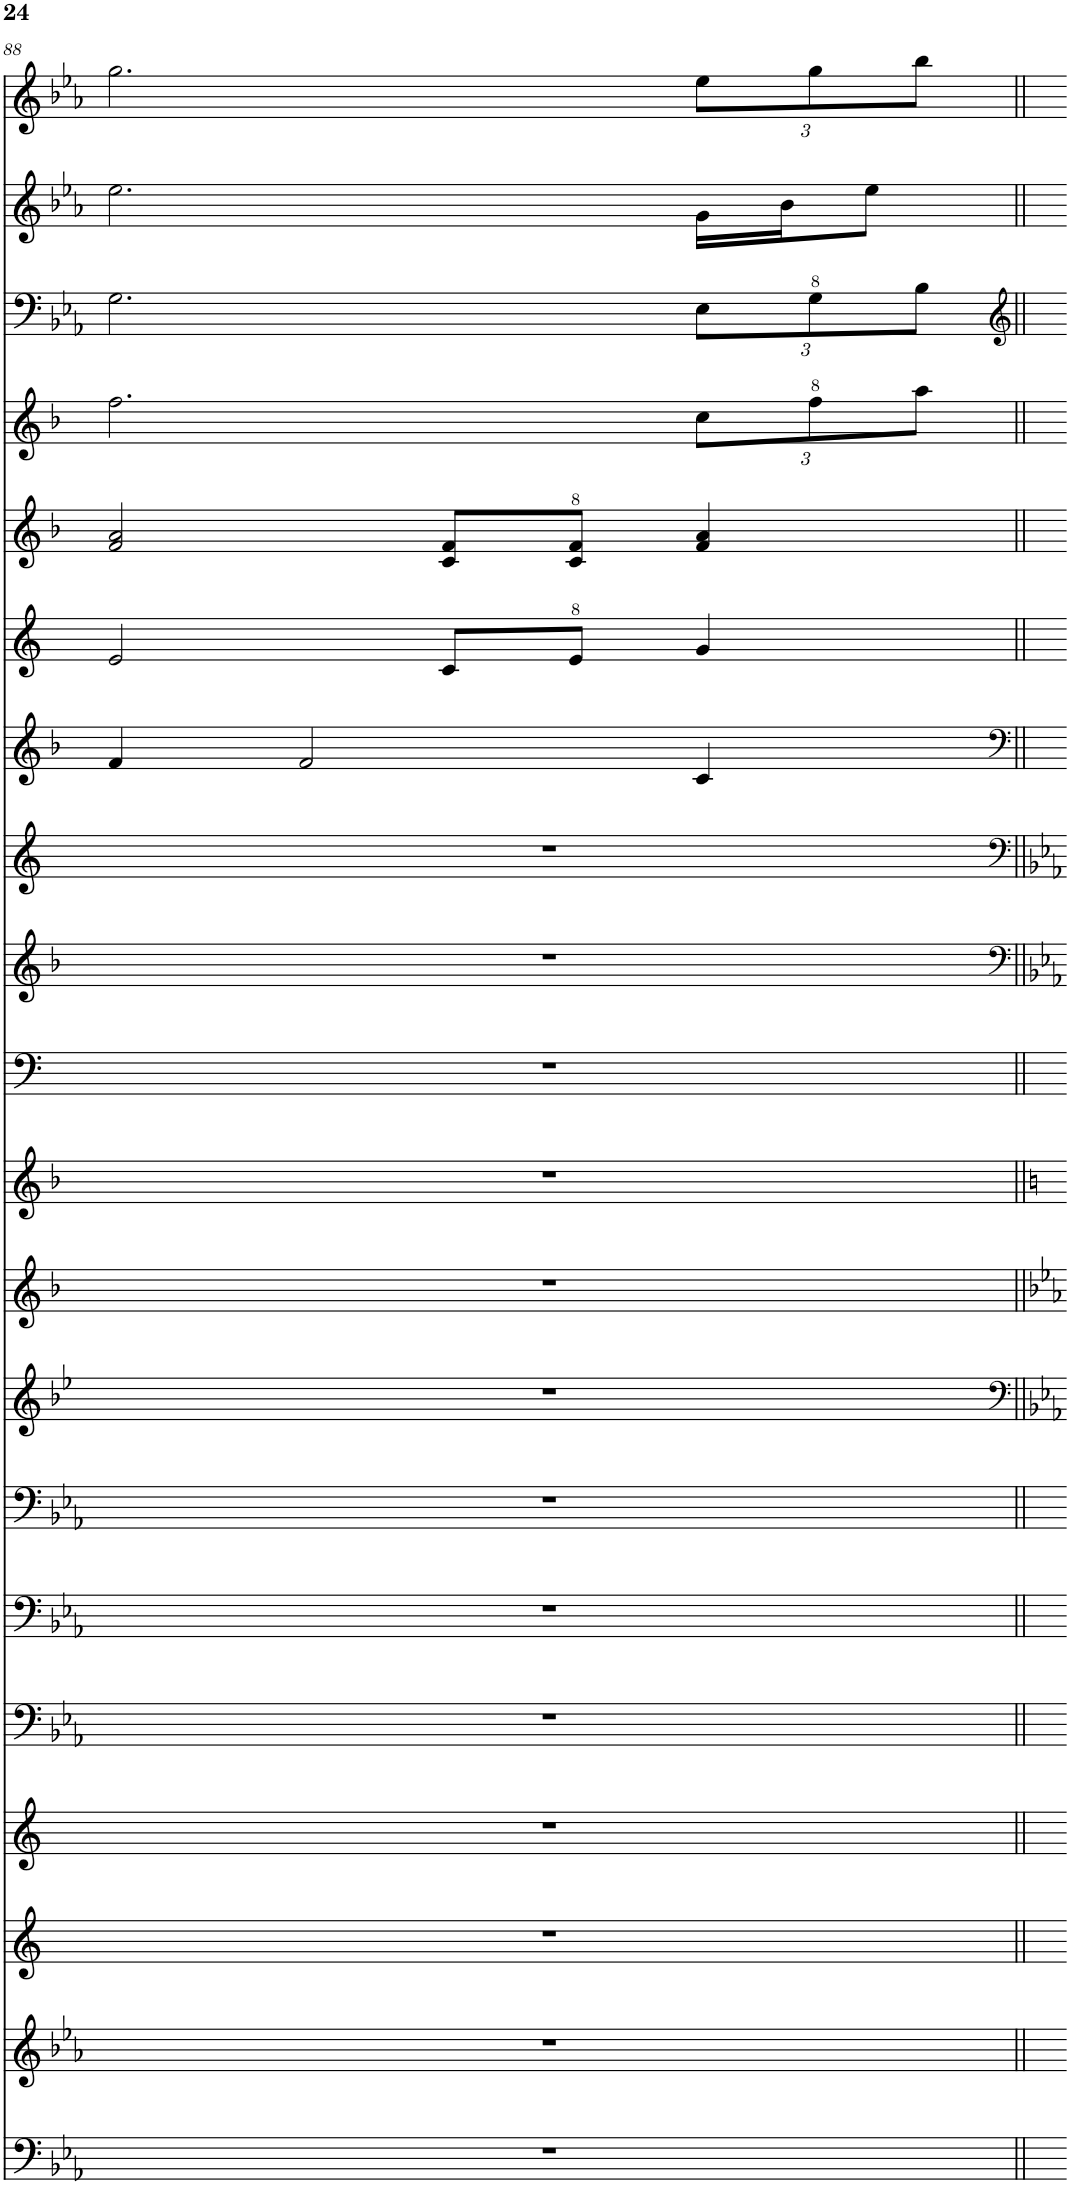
**kern	**kern	**kern	**kern	**kern	**kern	**kern	**kern	**kern	**kern	**kern	**kern	**kern	**kern	**kern	**kern	**kern	**kern	**kern	**kern
*part20	*part19	*part18	*part17	*part16	*part15	*part14	*part13	*part12	*part11	*part10	*part9	*part8	*part7	*part6	*part5	*part4	*part3	*part2	*part1
*staff20	*staff19	*staff18	*staff17	*staff16	*staff15	*staff14	*staff13	*staff12	*staff11	*staff10	*staff9	*staff8	*staff7	*staff6	*staff5	*staff4	*staff3	*staff2	*staff1
*I"part 19	*I"part 18	*I"part 17	*I"part 16	*I"part 15	*I"part 14	*I"part 13	*I"part 12	*I"part 11	*I"part 10	*I"part 9	*I"part 8	*I"part 7	*I"part 6	*I"part 5	*I"part 4	*I"part 3	*I"part 2	*I"part 1	*I"part 0
!!LO:PB:g=z
*clefF4	*clefG2	*clefX	*clefX	*clefF4	*clefF4	*clefF4	*clefG2	*clefG2	*clefG2	*clefF4	*clefG2	*clefX	*clefG2	*clefG2	*clefG2	*clefG2	*clefF4	*clefG2	*clefG2
*	*	*Trd-2c-3	*Trd-2c-3	*	*	*	*Trd-3c-5	*Trd1c2	*Trd1c2	*Trd-2c-3	*Trd1c2	*Trd-2c-3	*Trd1c2	*Trd-2c-3	*Trd1c2	*Trd1c2	*	*	*
*k[b-e-a-]	*k[b-e-a-]	*k[]	*k[]	*k[b-e-a-]	*k[b-e-a-]	*k[b-e-a-]	*k[b-e-]	*k[b-]	*k[b-]	*k[]	*k[b-]	*k[]	*k[b-]	*k[]	*k[b-]	*k[b-]	*k[b-e-a-]	*k[b-e-a-]	*k[b-e-a-]
*M4/4	*M4/4	*M4/4	*M4/4	*M4/4	*M4/4	*M4/4	*M4/4	*M4/4	*M4/4	*M4/4	*M4/4	*M4/4	*M4/4	*M4/4	*M4/4	*M4/4	*M4/4	*M4/4	*M4/4
=88	=88	=88	=88	=88	=88	=88	=88	=88	=88	=88	=88	=88	=88	=88	=88	=88	=88	=88	=88
1r	1r	1r	1r	1r	1r	1r	1r	1r	1r	1r	1r	1r	4f/	2e/	2f/ 2a/	2.ff\	2.G\	2.ee-\	2.gg\
.	.	.	.	.	.	.	.	.	.	.	.	.	2f/	.	.	.	.	.	.
.	.	.	.	.	.	.	.	.	.	.	.	.	.	8c/L	8c/ 8f/L	.	.	.	.
.	.	.	.	.	.	.	.	.	.	.	.	.	.	8e/J	8c/ 8f/J	.	.	.	.
*	*	*	*	*	*	*	*	*	*	*	*	*	*	*	*	*Xbrackettup	*Xbrackettup	*	*Xbrackettup
.	.	.	.	.	.	.	.	.	.	.	.	.	4c/	4g/	4f/ 4a/	12cc\L	12E-\L	16g\LL	12ee-\L
.	.	.	.	.	.	.	.	.	.	.	.	.	.	.	.	.	.	16b-\J	.
.	.	.	.	.	.	.	.	.	.	.	.	.	.	.	.	12ff\	12G\	.	12gg\
.	.	.	.	.	.	.	.	.	.	.	.	.	.	.	.	.	.	8ee-\J	.
.	.	.	.	.	.	.	.	.	.	.	.	.	.	.	.	12aa\J	12B-\J	.	12bb-\J
=||	=||	=||	=||	=||	=||	=||	=||	=||	=||	=||	=||	=||	=||	=||	=||	=||	=||	=||	=||
*-	*-	*-	*-	*-	*-	*-	*-	*-	*-	*-	*-	*-	*-	*-	*-	*-	*-	*-	*-
